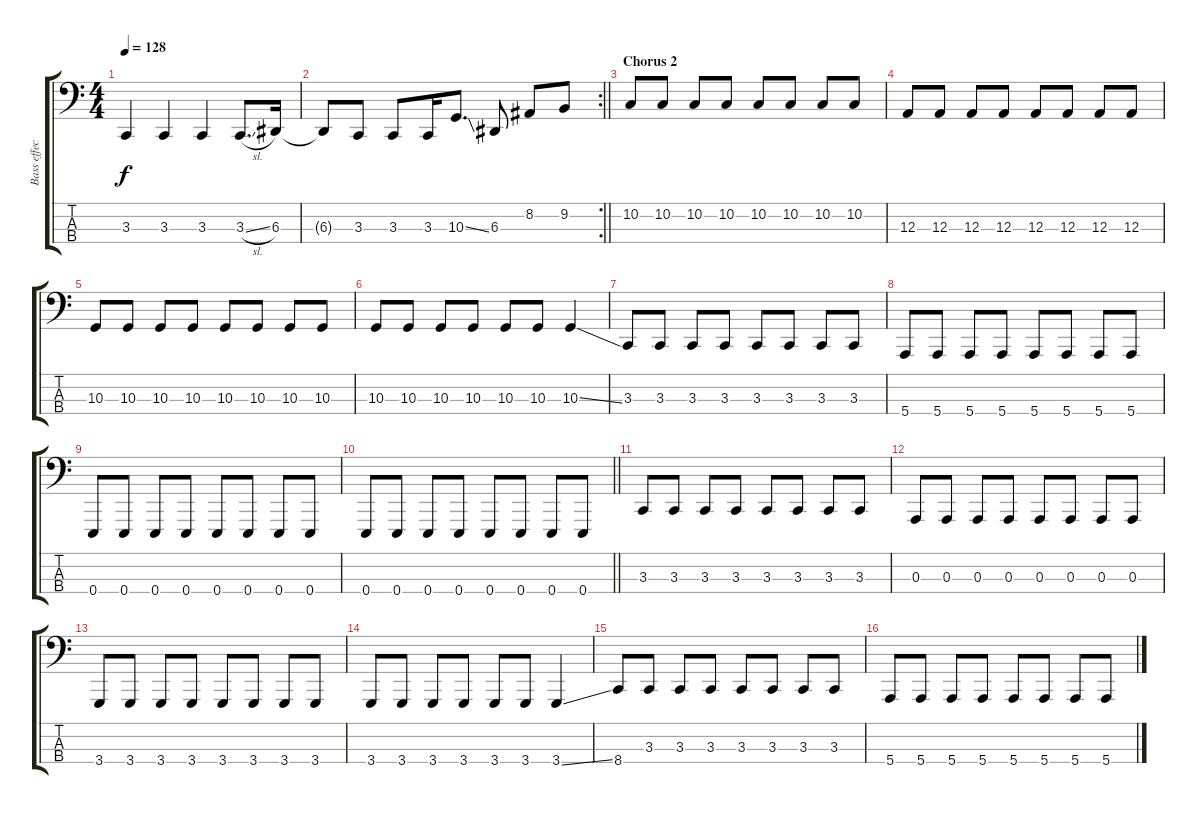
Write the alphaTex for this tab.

\track ("Bass effects" "Bass effec") {instrument lead2sawtooth}
\staff {score tabs}
\tuning (G2 D2 A1 E1) {hide}
\ts (4 4)
\tempo 128
\clef f4
\ks c
3.3.4{dy f} 3.3.4 3.3.4 3.3{sl}.8{d} 6.3.16 |
\rc 2
\barLineRight lightlight
6.3{t}.8 3.3.8 3.3.8 3.3.16 10.3{ss}.8{d} 6.3.8 8.2.8 9.2.8 |
\section ("" "Chorus 2")
10.2.8 10.2.8 10.2.8 10.2.8 10.2.8 10.2.8 10.2.8 10.2.8 |
12.3.8 12.3.8 12.3.8 12.3.8 12.3.8 12.3.8 12.3.8 12.3.8 |
10.3.8 10.3.8 10.3.8 10.3.8 10.3.8 10.3.8 10.3.8 10.3.8 |
10.3.8 10.3.8 10.3.8 10.3.8 10.3.8 10.3.8 10.3{ss}.4 |
3.3.8 3.3.8 3.3.8 3.3.8 3.3.8 3.3.8 3.3.8 3.3.8 |
5.4.8 5.4.8 5.4.8 5.4.8 5.4.8 5.4.8 5.4.8 5.4.8 |
0.4.8 0.4.8 0.4.8 0.4.8 0.4.8 0.4.8 0.4.8 0.4.8 |
\barLineRight lightlight
0.4.8 0.4.8 0.4.8 0.4.8 0.4.8 0.4.8 0.4.8 0.4.8 |
3.3.8 3.3.8 3.3.8 3.3.8 3.3.8 3.3.8 3.3.8 3.3.8 |
0.3.8 0.3.8 0.3.8 0.3.8 0.3.8 0.3.8 0.3.8 0.3.8 |
3.4.8 3.4.8 3.4.8 3.4.8 3.4.8 3.4.8 3.4.8 3.4.8 |
3.4.8 3.4.8 3.4.8 3.4.8 3.4.8 3.4.8 3.4{ss}.4 |
8.4.8 3.3.8 3.3.8 3.3.8 3.3.8 3.3.8 3.3.8 3.3.8 |
5.4.8 5.4.8 5.4.8 5.4.8 5.4.8 5.4.8 5.4.8 5.4.8
